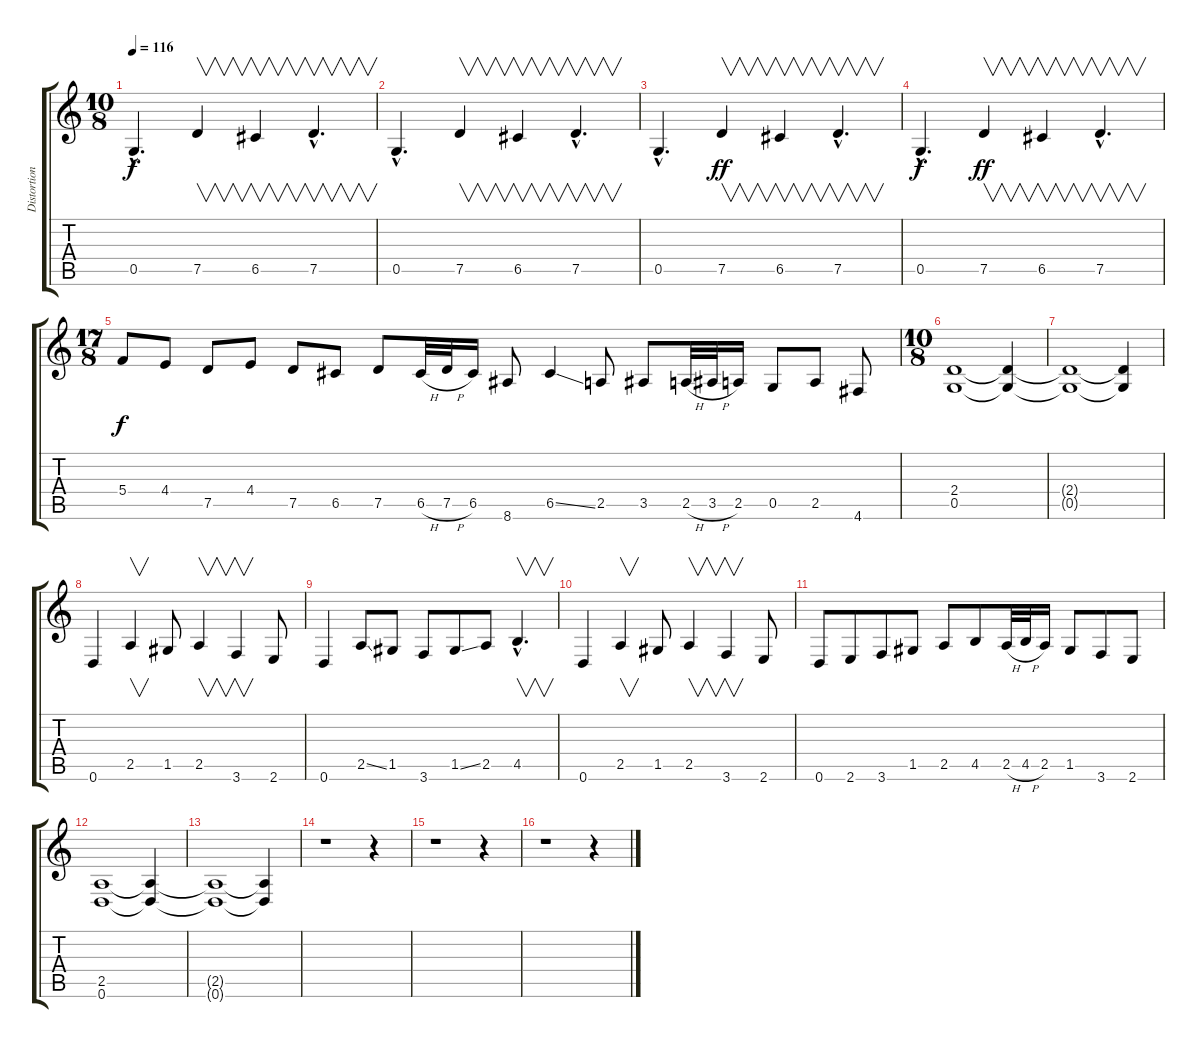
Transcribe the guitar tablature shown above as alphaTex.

\track ("Distortion Guitar" "Distortion") {instrument distortionguitar}
\staff {score tabs}
\tuning (D4 A3 F3 C3 G2 D2) {hide}
\ts (10 8)
\tempo 116
\clef g2
\ks c
0.5{hac}.4{d dy f} 7.5.4{v} 6.5.4{v} 7.5{hac}.4{v d} |
0.5{hac}.4{d} 7.5.4{v} 6.5.4{v} 7.5{hac}.4{v d} |
0.5{hac}.4{d} 7.5.4{v dy ff} 6.5.4{v} 7.5{hac}.4{v d} |
0.5{hac}.4{d dy f} 7.5.4{v dy ff} 6.5.4{v} 7.5{hac}.4{v d} |
\ts (17 8)
5.4.8{dy f} 4.4.8 7.5.8 4.4.8 7.5.8 6.5.8 7.5.8 6.5{h}.32 7.5{h}.32 6.5.16 8.6.8 6.5{ss}.4 2.5.8 3.5.8 2.5{h}.32 3.5{h}.32 2.5.16 0.5.8 2.5.8 4.6.8 |
\ts (10 8)
(2.4 0.5).1 (2.4{t} 0.5{t}).4 |
(2.4{t} 0.5{t}).1 (2.4{t} 0.5{t}).4 |
0.6.4 2.5.4{v} 1.5.8 2.5.4{v} 3.6.4{v} 2.6.8 |
0.6.4 2.5{ss}.8 1.5.8 3.6.8 1.5{ss}.8 2.5.8 4.5{hac}.4{v d} |
0.6.4 2.5.4{v} 1.5.8 2.5.4{v} 3.6.4{v} 2.6.8 |
0.6.8 2.6.8 3.6.8 1.5.8 2.5.8 4.5.8 2.5{h}.32 4.5{h}.32 2.5.16 1.5.8 3.6.8 2.6.8 |
(2.5 0.6).1 (2.5{t} 0.6{t}).4 |
(2.5{t} 0.6{t}).1 (2.5{t} 0.6{t}).4 |
r.1 r.4 |
r.1 r.4 |
r.1 r.4
